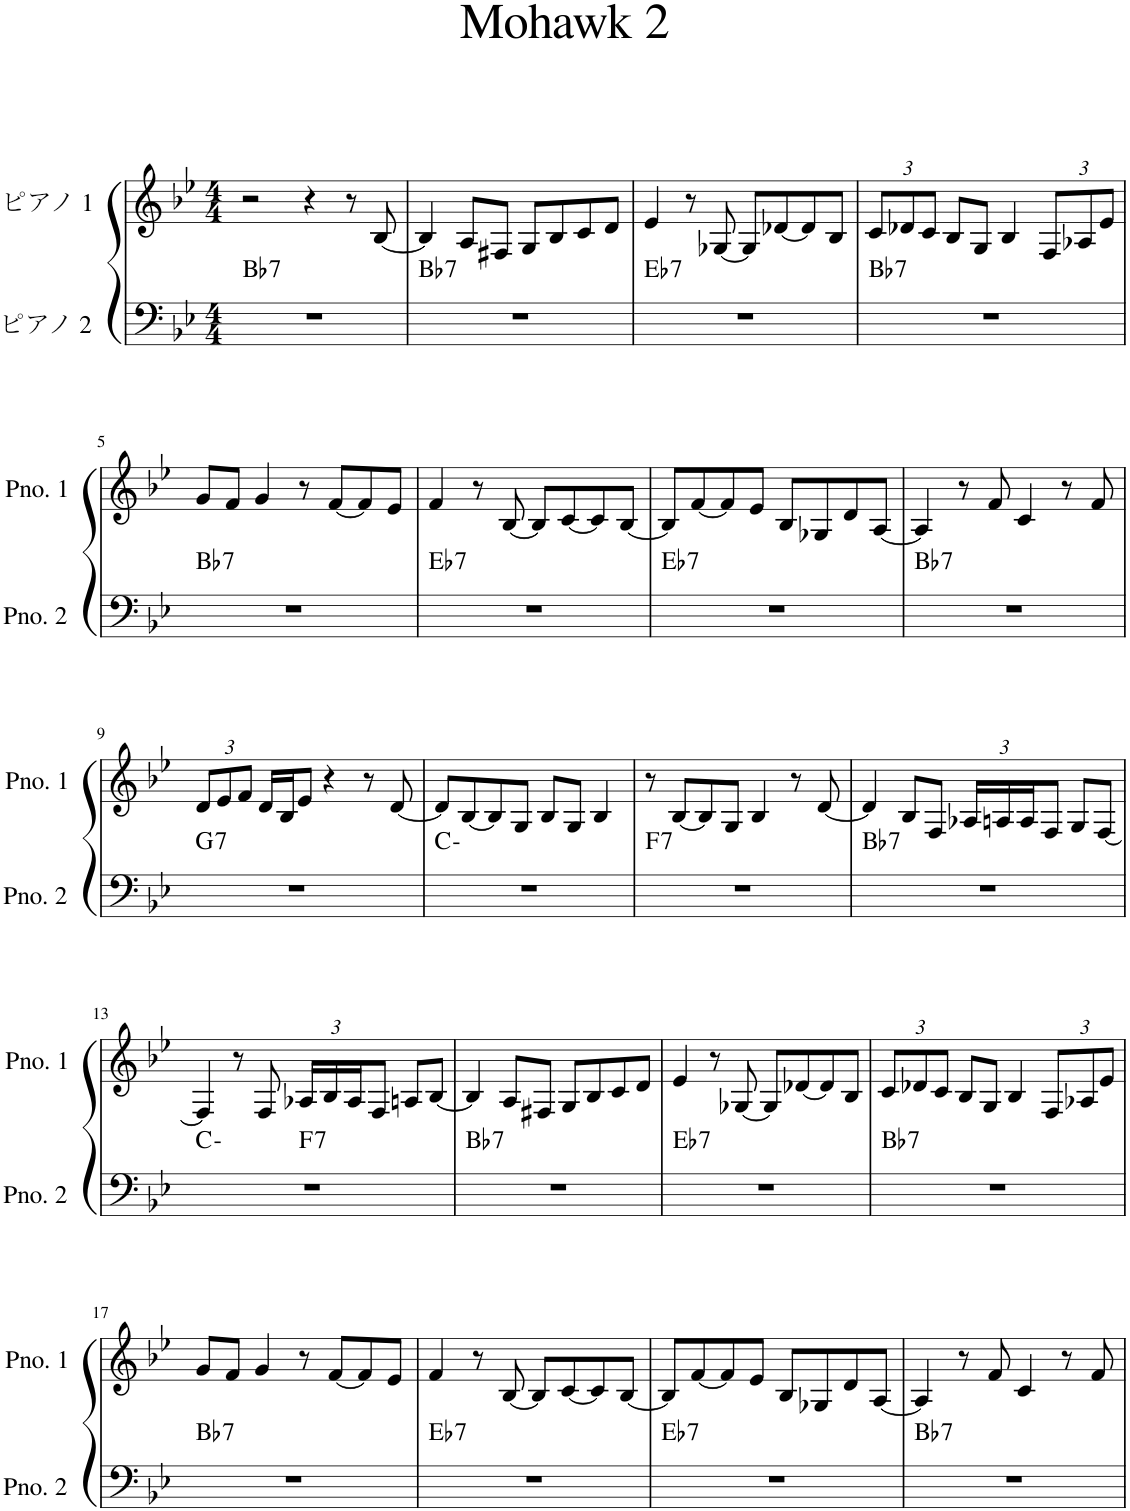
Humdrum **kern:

**kern	**harte	**kern
*part2	*part2	*part1
*staff2	*	*staff1
*I"ピアノ 2	*	*I"ピアノ 1
*clefF4	*	*clefG2
*k[b-e-]	*	*k[b-e-]
*M4/4	*	*M4/4
=1	=1	=1
!	!LO:H:kt=7	!
1r	Bb:7	2r
.	.	4r
.	.	8r
.	.	[8B-/
=2	=2	=2
!	!LO:H:kt=7	!
1r	Bb:7	4B-/]
.	.	8A/L
.	.	8F#X/J
.	.	8G/L
.	.	8B-/
.	.	8c/
.	.	8d/J
=3	=3	=3
!	!LO:H:kt=7	!
1r	Eb:7	4e-/
.	.	8r
.	.	[8G-X/
.	.	8G-/L]
.	.	[8d-X/
.	.	8d-/]
.	.	8B-/J
=4	=4	=4
*	*	*Xbrackettup
!	!LO:H:kt=7	!
1r	Bb:7	12c/L
.	.	12d-X/
.	.	12c/J
.	.	8B-/L
.	.	8G/J
.	.	4B-/
.	.	12F/L
.	.	12A-X/
.	.	12e-/J
!!LO:LB:g=z
=5	=5	=5
!	!LO:H:kt=7	!
1r	Bb:7	8g/L
.	.	8f/J
.	.	4g/
.	.	8r
.	.	[8f/L
.	.	8f/]
.	.	8e-/J
=6	=6	=6
!	!LO:H:kt=7	!
1r	Eb:7	4f/
.	.	8r
.	.	[8B-/
.	.	8B-/L]
.	.	[8c/
.	.	8c/]
.	.	[8B-/J
=7	=7	=7
!	!LO:H:kt=7	!
1r	Eb:7	8B-/L]
.	.	[8f/
.	.	8f/]
.	.	8e-/J
.	.	8B-/L
.	.	8G-X/
.	.	8d/
.	.	[8A/J
=8	=8	=8
!	!LO:H:kt=7	!
1r	Bb:7	4A/]
.	.	8r
.	.	8f/
.	.	4c/
.	.	8r
.	.	8f/
!!LO:LB:g=z
=9	=9	=9
!	!LO:H:kt=7	!
1r	G:7	12d/L
.	.	12e-/
.	.	12f/J
.	.	16d/LL
.	.	16B-/J
.	.	8e-/J
.	.	4r
.	.	8r
.	.	[8d/
=10	=10	=10
1r	C:min	8d/L]
.	.	[8B-/
.	.	8B-/]
.	.	8G/J
.	.	8B-/L
.	.	8G/J
.	.	4B-/
=11	=11	=11
!	!LO:H:kt=7	!
1r	F:7	8r
.	.	[8B-/L
.	.	8B-/]
.	.	8G/J
.	.	4B-/
.	.	8r
.	.	[8d/
=12	=12	=12
!	!LO:H:kt=7	!
1r	Bb:7	4d/]
.	.	8B-/L
.	.	8F/J
.	.	24A-X/LL
.	.	24An/
.	.	24A/J
.	.	8F/J
.	.	8G/L
.	.	[8F/J
!!LO:LB:g=z
=13	=13	=13
*^	*	*
1r	2ryy	C:min	4F/]
.	.	.	8r
.	.	.	8F/
!	!	!LO:H:kt=7	!
.	2ryy	F:7	24A-X/LL
.	.	.	24B-/
.	.	.	24A-/J
.	.	.	8F/J
.	.	.	8An/L
.	.	.	[8B-/J
=14	=14	=14	=14
!	!	!LO:H:kt=7	!
*v	*v	*	*
1r	Bb:7	4B-/]
.	.	8A/L
.	.	8F#X/J
.	.	8G/L
.	.	8B-/
.	.	8c/
.	.	8d/J
=15	=15	=15
!	!LO:H:kt=7	!
1r	Eb:7	4e-/
.	.	8r
.	.	[8G-X/
.	.	8G-/L]
.	.	[8d-X/
.	.	8d-/]
.	.	8B-/J
=16	=16	=16
!	!LO:H:kt=7	!
1r	Bb:7	12c/L
.	.	12d-X/
.	.	12c/J
.	.	8B-/L
.	.	8G/J
.	.	4B-/
.	.	12F/L
.	.	12A-X/
.	.	12e-/J
!!LO:LB:g=z
=17	=17	=17
!	!LO:H:kt=7	!
1r	Bb:7	8g/L
.	.	8f/J
.	.	4g/
.	.	8r
.	.	[8f/L
.	.	8f/]
.	.	8e-/J
=18	=18	=18
!	!LO:H:kt=7	!
1r	Eb:7	4f/
.	.	8r
.	.	[8B-/
.	.	8B-/L]
.	.	[8c/
.	.	8c/]
.	.	[8B-/J
=19	=19	=19
!	!LO:H:kt=7	!
1r	Eb:7	8B-/L]
.	.	[8f/
.	.	8f/]
.	.	8e-/J
.	.	8B-/L
.	.	8G-X/
.	.	8d/
.	.	[8A/J
=20	=20	=20
!	!LO:H:kt=7	!
1r	Bb:7	4A/]
.	.	8r
.	.	8f/
.	.	4c/
.	.	8r
.	.	8f/
=	=	=
*-	*-	*-
